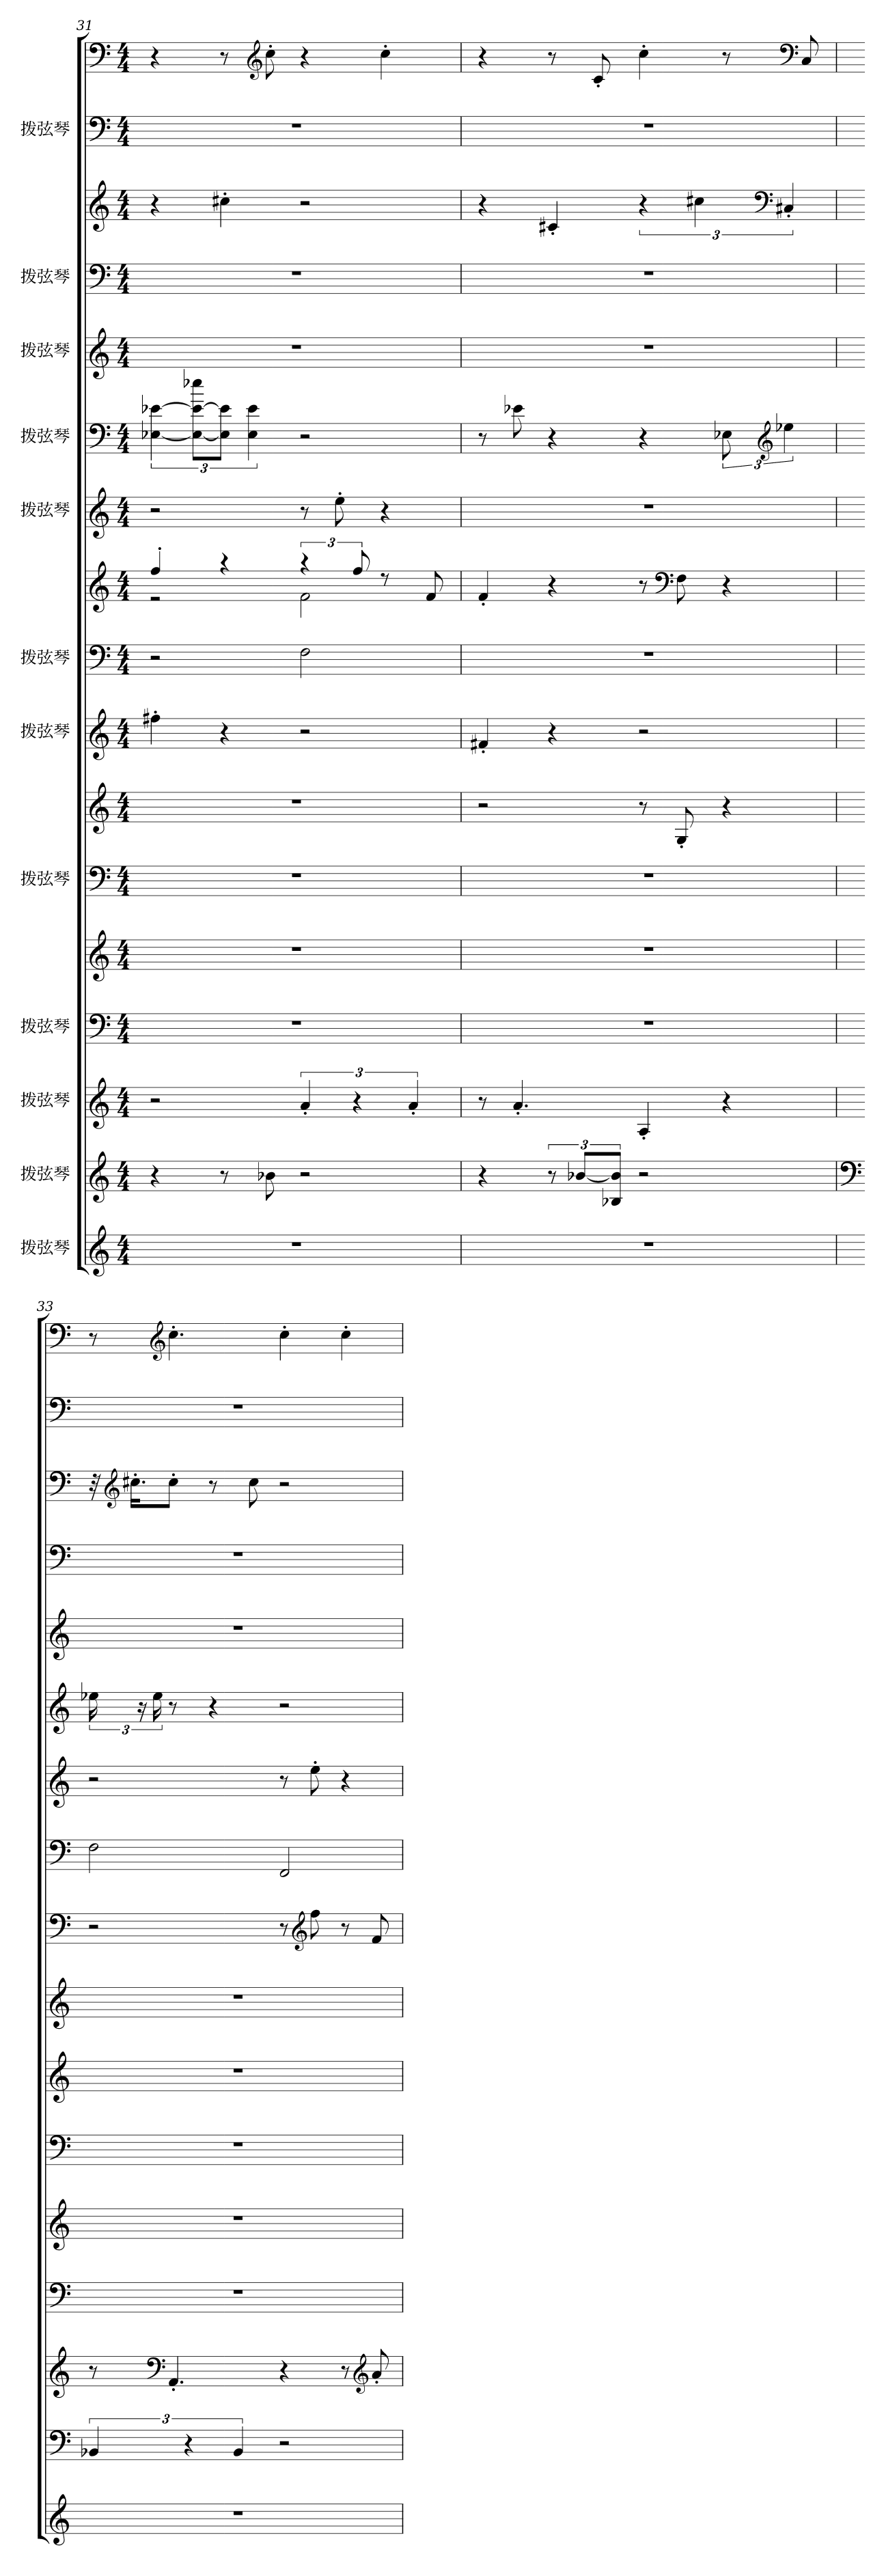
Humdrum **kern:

**kern	**kern	**kern	**kern	**kern	**kern	**kern	**kern	**kern	**kern	**kern	**kern	**kern	**kern	**kern	**kern	**kern
*part12	*part11	*part10	*part9	*part9	*part8	*part8	*part7	*part6	*part6	*part5	*part4	*part3	*part2	*part2	*part1	*part1
*staff17	*staff16	*staff15	*staff14	*staff13	*staff12	*staff11	*staff10	*staff9	*staff8	*staff7	*staff6	*staff5	*staff4	*staff3	*staff2	*staff1
*I"拨弦琴	*I"拨弦琴	*I"拨弦琴	*I"拨弦琴	*	*I"拨弦琴	*	*I"拨弦琴	*I"拨弦琴	*	*I"拨弦琴	*I"拨弦琴	*I"拨弦琴	*I"拨弦琴	*	*I"拨弦琴	*
*clefG2	*clefG2	*clefG2	*clefF4	*clefG2	*clefF4	*clefG2	*clefG2	*clefF4	*clefG2	*clefG2	*clefF4	*clefG2	*clefF4	*clefG2	*clefF4	*clefF4
*k[]	*k[]	*k[]	*k[]	*k[]	*k[]	*k[]	*k[]	*k[]	*k[]	*k[]	*k[]	*k[]	*k[]	*k[]	*k[]	*k[]
*M4/4	*M4/4	*M4/4	*M4/4	*M4/4	*M4/4	*M4/4	*M4/4	*M4/4	*M4/4	*M4/4	*M4/4	*M4/4	*M4/4	*M4/4	*M4/4	*M4/4
=31	=31	=31	=31	=31	=31	=31	=31	=31	=31	=31	=31	=31	=31	=31	=31	=31
*	*	*	*	*	*	*	*	*	*^	*	*	*	*	*	*	*
1r	4r	2r	1r	1r	1r	1r	4ff#X'\	2r	4ff'/	2r	2r	[6E-X\ [6e-X\	1r	1r	4r	1r	4r
.	.	.	.	.	.	.	.	.	.	.	.	12E-\_ 12e-\_ 12ee-X\L	.	.	.	.	.
.	8r	.	.	.	.	.	4r	.	4r	.	.	12E-\] 12e-\]J	.	.	4cc#X'\	.	8r
.	.	.	.	.	.	.	.	.	.	.	.	6E-\ 6e-\	.	.	.	.	.
*	*	*	*	*	*	*	*	*	*	*	*	*	*	*	*	*	*clefG2
.	8b-X\	.	.	.	.	.	.	.	.	.	.	.	.	.	.	.	8cc'\
.	2r	6a'/	.	.	.	.	2r	2F\	6r	2f\	8r	2r	.	.	2r	.	4r
.	.	.	.	.	.	.	.	.	.	.	8ee'\	.	.	.	.	.	.
.	.	6r	.	.	.	.	.	.	12ff/	.	.	.	.	.	.	.	.
.	.	.	.	.	.	.	.	.	8r	.	4r	.	.	.	.	.	4cc'\
.	.	6a'/	.	.	.	.	.	.	.	.	.	.	.	.	.	.	.
.	.	.	.	.	.	.	.	.	8f/	.	.	.	.	.	.	.	.
*	*	*	*	*	*	*	*	*	*v	*v	*	*	*	*	*	*	*
!!LO:PB:g=z
=32	=32	=32	=32	=32	=32	=32	=32	=32	=32	=32	=32	=32	=32	=32	=32	=32
1r	4r	8r	1r	1r	1r	2r	4f#X'/	1r	4f'/	1r	8r	1r	1r	4r	1r	4r
.	.	4.a'/	.	.	.	.	.	.	.	.	8e-X\	.	.	.	.	.
.	12r	.	.	.	.	.	4r	.	4r	.	4r	.	.	4c#X'/	.	8r
.	[12b-X/L	.	.	.	.	.	.	.	.	.	.	.	.	.	.	.
.	.	.	.	.	.	.	.	.	.	.	.	.	.	.	.	8c'/
.	12B-X/ 12b-/]J	.	.	.	.	.	.	.	.	.	.	.	.	.	.	.
.	2r	4A'/	.	.	.	8r	2r	.	8r	.	4r	.	.	6r	.	4cc'\
*	*	*	*	*	*	*	*	*	*clefF4	*	*	*	*	*	*	*
.	.	.	.	.	.	8G'/	.	.	8F\	.	.	.	.	.	.	.
.	.	.	.	.	.	.	.	.	.	.	.	.	.	6cc#X\	.	.
.	.	4r	.	.	.	4r	.	.	4r	.	12E-X\	.	.	.	.	8r
*	*	*	*	*	*	*	*	*	*	*	*clefG2	*	*	*clefF4	*	*
.	.	.	.	.	.	.	.	.	.	.	6ee-X\	.	.	6C#X'/	.	.
*	*	*	*	*	*	*	*	*	*	*	*	*	*	*	*	*clefF4
.	.	.	.	.	.	.	.	.	.	.	.	.	.	.	.	8C/
=33	=33	=33	=33	=33	=33	=33	=33	=33	=33	=33	=33	=33	=33	=33	=33	=33
*	*clefF4	*	*	*	*	*	*	*	*	*	*	*	*	*	*	*
1r	6BB-X/	8r	1r	1r	1r	1r	1r	2r	2F\	2r	24ee-X\	1r	1r	32r	1r	8r
*	*	*	*	*	*	*	*	*	*	*	*	*	*	*clefG2	*	*
.	.	.	.	.	.	.	.	.	.	.	.	.	.	16.cc#X'\KL	.	.
.	.	.	.	.	.	.	.	.	.	.	24r	.	.	.	.	.
.	.	.	.	.	.	.	.	.	.	.	24ee-\	.	.	.	.	.
*	*	*clefF4	*	*	*	*	*	*	*	*	*	*	*	*	*	*clefG2
.	.	4.AA'/	.	.	.	.	.	.	.	.	8r	.	.	8cc#'\J	.	4.cc'\
.	6r	.	.	.	.	.	.	.	.	.	.	.	.	.	.	.
.	.	.	.	.	.	.	.	.	.	.	4r	.	.	8r	.	.
.	6BB-/	.	.	.	.	.	.	.	.	.	.	.	.	.	.	.
.	.	.	.	.	.	.	.	.	.	.	.	.	.	8cc#\	.	.
.	2r	4r	.	.	.	.	.	8r	2FF/	8r	2r	.	.	2r	.	4cc'\
*	*	*	*	*	*	*	*	*clefG2	*	*	*	*	*	*	*	*
.	.	.	.	.	.	.	.	8ff\	.	8ee'\	.	.	.	.	.	.
.	.	8r	.	.	.	.	.	8r	.	4r	.	.	.	.	.	4cc'\
*	*	*clefG2	*	*	*	*	*	*	*	*	*	*	*	*	*	*
.	.	8a'/	.	.	.	.	.	8f/	.	.	.	.	.	.	.	.
=	=	=	=	=	=	=	=	=	=	=	=	=	=	=	=	=
*-	*-	*-	*-	*-	*-	*-	*-	*-	*-	*-	*-	*-	*-	*-	*-	*-
